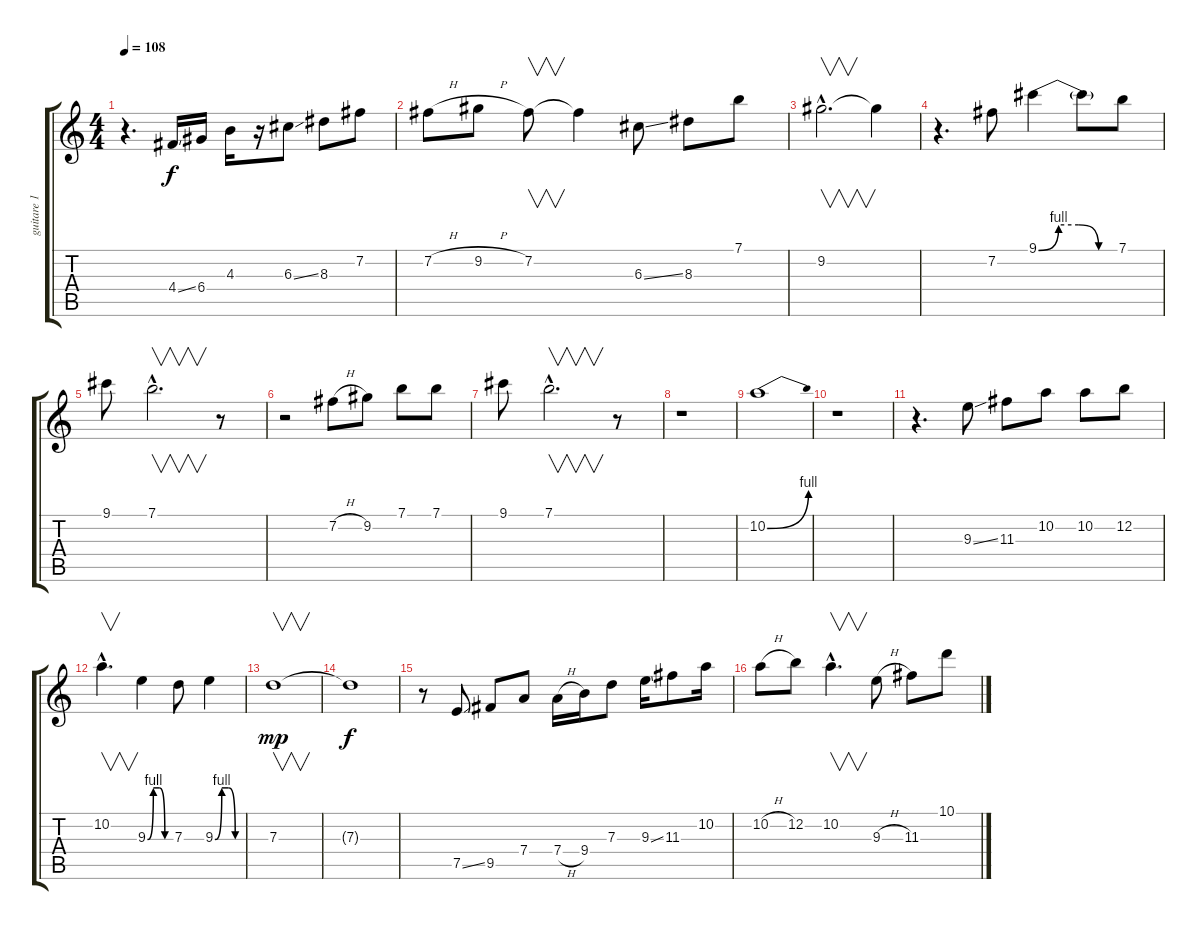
\track ("guitare 1" "guitare 1") {instrument distortionguitar}
\staff {score tabs}
\tuning (E4 B3 G3 D3 A2 E2) {hide}
\ts (4 4)
\tempo 108
\clef g2
\ks c
r.4{d dy mp} 4.4{ss}.16{dy f} 6.4.16 4.3.16 r.16 6.3{ss}.8 8.3.8 7.2.8 |
7.2{h}.8 9.2{h}.8 7.2.8{v} 7.2{t}.4 6.3{ss}.8 8.3.8 7.1.8 |
9.2{hac}.2{v d} 9.2{t}.4 |
r.4{d} 7.2.8 9.1{be (custom 0 0 15 4 30 4 45 0 60 0)}.4 9.1{t}.8 7.1.8 |
9.1.8 7.1{hac}.2{v d} r.8 |
r.2 7.2{h}.8 9.2.8 7.1.8 7.1.8 |
9.1.8 7.1{hac}.2{v d} r.8 |
r.1 |
10.2{be (bend 0 0 60 4)}.1 |
r.1 |
r.4{d} 9.3{ss}.8 11.3.8 10.2.8 10.2.8 12.2.8 |
10.2{hac}.4{v d} 9.3{be (custom 0 0 15 4 30 4 45 0 60 0)}.4 7.3.8 9.3{be (custom 0 0 15 4 30 4 45 0 60 0)}.4 |
7.3.1{v dy mp} |
7.3{t}.1{dy f} |
r.8 7.5{ss}.8 9.5.8 7.4.8 7.4{h}.16 9.4.16 7.3.8 9.3{ss}.16 11.3.8 10.2.16 |
10.2{h}.8 12.2.8 10.2{hac}.4{v d} 9.3{h}.8 11.3.8 10.1.8
